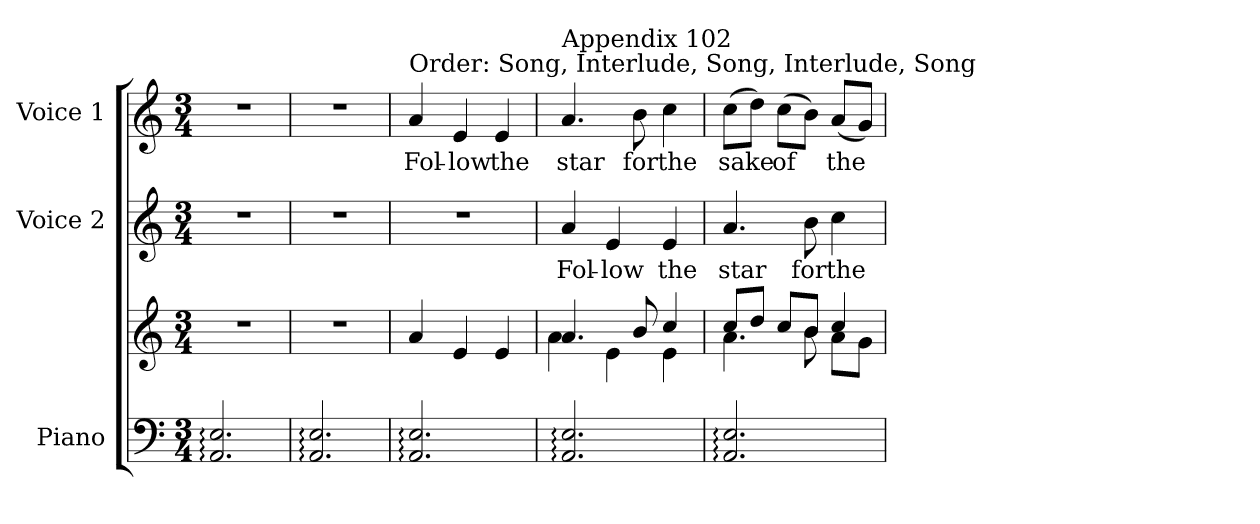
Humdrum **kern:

**kern	**kern	**kern	**text	**kern	**text
*part3	*part3	*part2	*part2	*part1	*part1
*staff4	*staff3	*staff2	*staff2	*staff1	*staff1
*I"Piano	*	*I"Voice 2	*	*I"Voice 1	*
*I'Pno.	*	*I'Voice	*	*I'Voice	*
!!LO:PB:g=z
*clefF4	*clefG2	*clefG2	*	*clefG2	*
*k[]	*k[]	*k[]	*	*k[]	*
*C:	*C:	*C:	*	*C:	*
*M3/4	*M3/4	*M3/4	*	*M3/4	*
*MM96	*MM96	*MM96	*	*MM96	*
=1	=1	=1	=1	=1	=1
!	!LO:N:vis=1	!LO:N:vis=1	!	!LO:N:vis=1	!
2.AAi/: 2.Ei:	2.r	2.r	.	2.r	.
=2	=2	=2	=2	=2	=2
!	!LO:N:vis=1	!LO:N:vis=1	!	!LO:N:vis=1	!
2.AAi/: 2.Ei:	2.r	2.r	.	2.r	.
=3	=3	=3	=3	=3	=3
!	!	!LO:N:vis=1	!	!	!
!	!	!	!	!LO:TX:a:t=Order&colon; Song, Interlude, Song, Interlude, Song	!
!	!	!	!	!	!LO:LY:b:color=#000000
2.AAi/: 2.Ei:	4ai/	2.r	.	4ai/	Fol-
!	!	!	!	!	!LO:LY:b:color=#000000
.	4ei/	.	.	4ei/	-low
!	!	!	!	!	!LO:LY:b:color=#000000
.	4ei/	.	.	4ei/	the
=4	=4	=4	=4	=4	=4
*	*^	*	*	*	*
!	!	!	!	!LO:LY:b:color=#000000	!	!
!	!	!	!	!	!LO:TX:a:t=Appendix 102	!
!	!	!	!	!	!	!LO:LY:b:color=#000000
2.AAi/: 2.Ei:	4.ai/	4ai\	4ai/	Fol-	4.ai/	star
!	!	!	!	!LO:LY:b:color=#000000	!	!
.	.	4ei\	4ei/	-low	.	.
!	!	!	!	!	!	!LO:LY:b:color=#000000
.	8bi/	.	.	.	8bi\	for
!	!	!	!	!LO:LY:b:color=#000000	!	!
!	!	!	!	!	!	!LO:LY:b:color=#000000
.	4cci/	4ei\	4ei/	the	4cci\	the
=5	=5	=5	=5	=5	=5	=5
!	!	!	!	!LO:LY:b:color=#000000	!	!
!	!	!	!	!	!	!LO:LY:b:color=#000000
2.AAi/: 2.Ei:	8cci/L	4.ai\	4.ai/	star	(8cci\L	sake
.	8ddi/J	.	.	.	8ddi\J)	.
!	!	!	!	!	!	!LO:LY:b:color=#000000
.	8cci/L	.	.	.	(8cci\L	of
!	!	!	!	!LO:LY:b:color=#000000	!	!
.	8bi/J	8bi\	8bi\	for	8bi\J)	.
!	!	!	!	!LO:LY:b:color=#000000	!	!
!	!	!	!	!	!	!LO:LY:b:color=#000000
.	8ai\L	4cci/	4cci\	the	(8ai/L	the
.	8gi\J	.	.	.	8gi/J)	.
*	*v	*v	*	*	*	*
=	=	=	=	=	=
*-	*-	*-	*-	*-	*-
